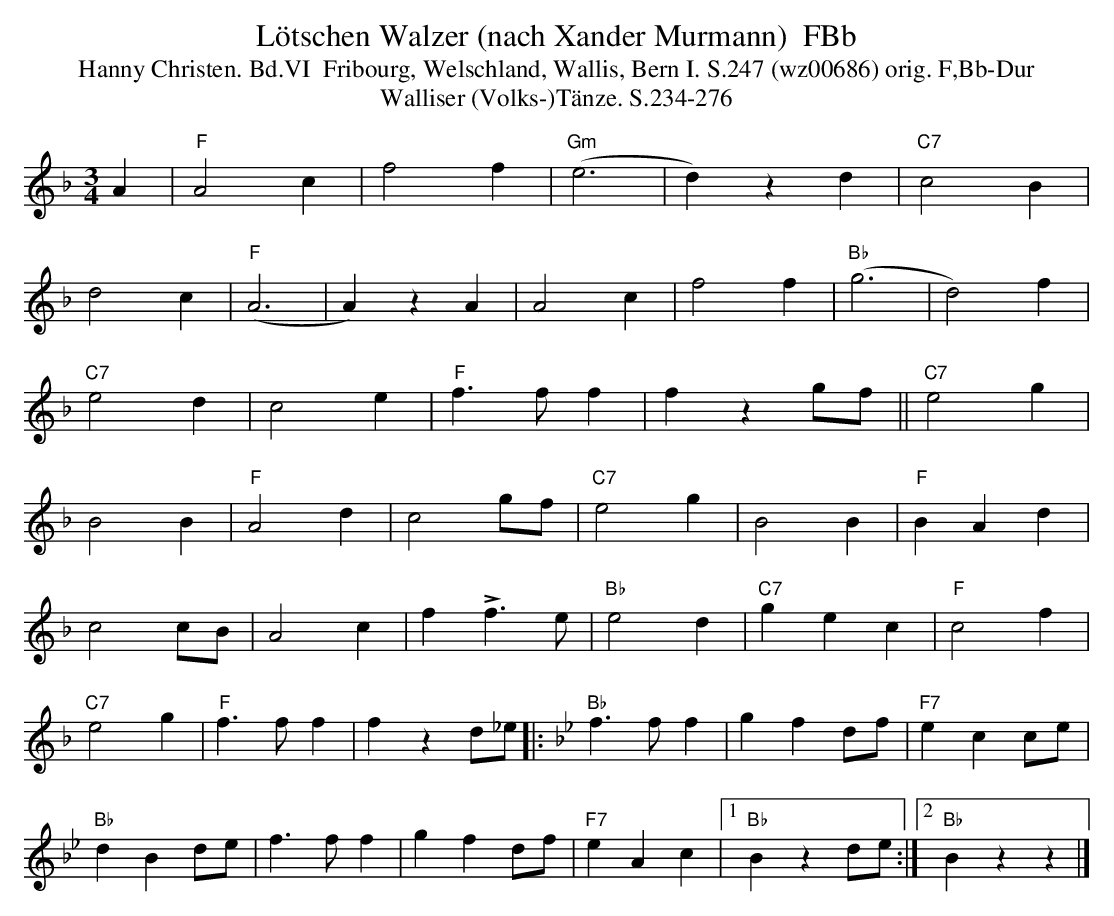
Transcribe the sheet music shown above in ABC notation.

X:1
T: L\"otschen Walzer (nach Xander Murmann)  FBb
T:Hanny Christen. Bd.VI  Fribourg, Welschland, Wallis, Bern I. S.247 (wz00686) orig. F,Bb-Dur
T:Walliser (Volks-)T\"anze. S.234-276
M:3/4
L:1/4
K:F %%MIDI gchordon
A|"F"A2c | f2f | ("Gm"e3 | d)zd | "C7"c2B |
d2c | ("F"A3 | A)zA | A2c | f2f | ("Bb"g3 | d2)f |
"C7"e2d | c2e | "F"f>ff | fzg/f/ || "C7"e2g |
B2B | "F"A2d | c2g/f/ | "C7"e2g | B2B | "F"BAd |
c2c/B/ | A2c | f!>!f>e | "Bb"e2d | "C7"gec | "F"c2f |
"C7"e2g | "F"f>ff | fz d/_e/ |: [K:Bb] "Bb"f>ff | gfd/f/ | "F7"ecc/e/ |
"Bb"dBd/e/ | f>ff | gfd/f/ | "F7"eAc |1 "Bb"Bzd/e/ :|2 "Bb"Bzz |]
